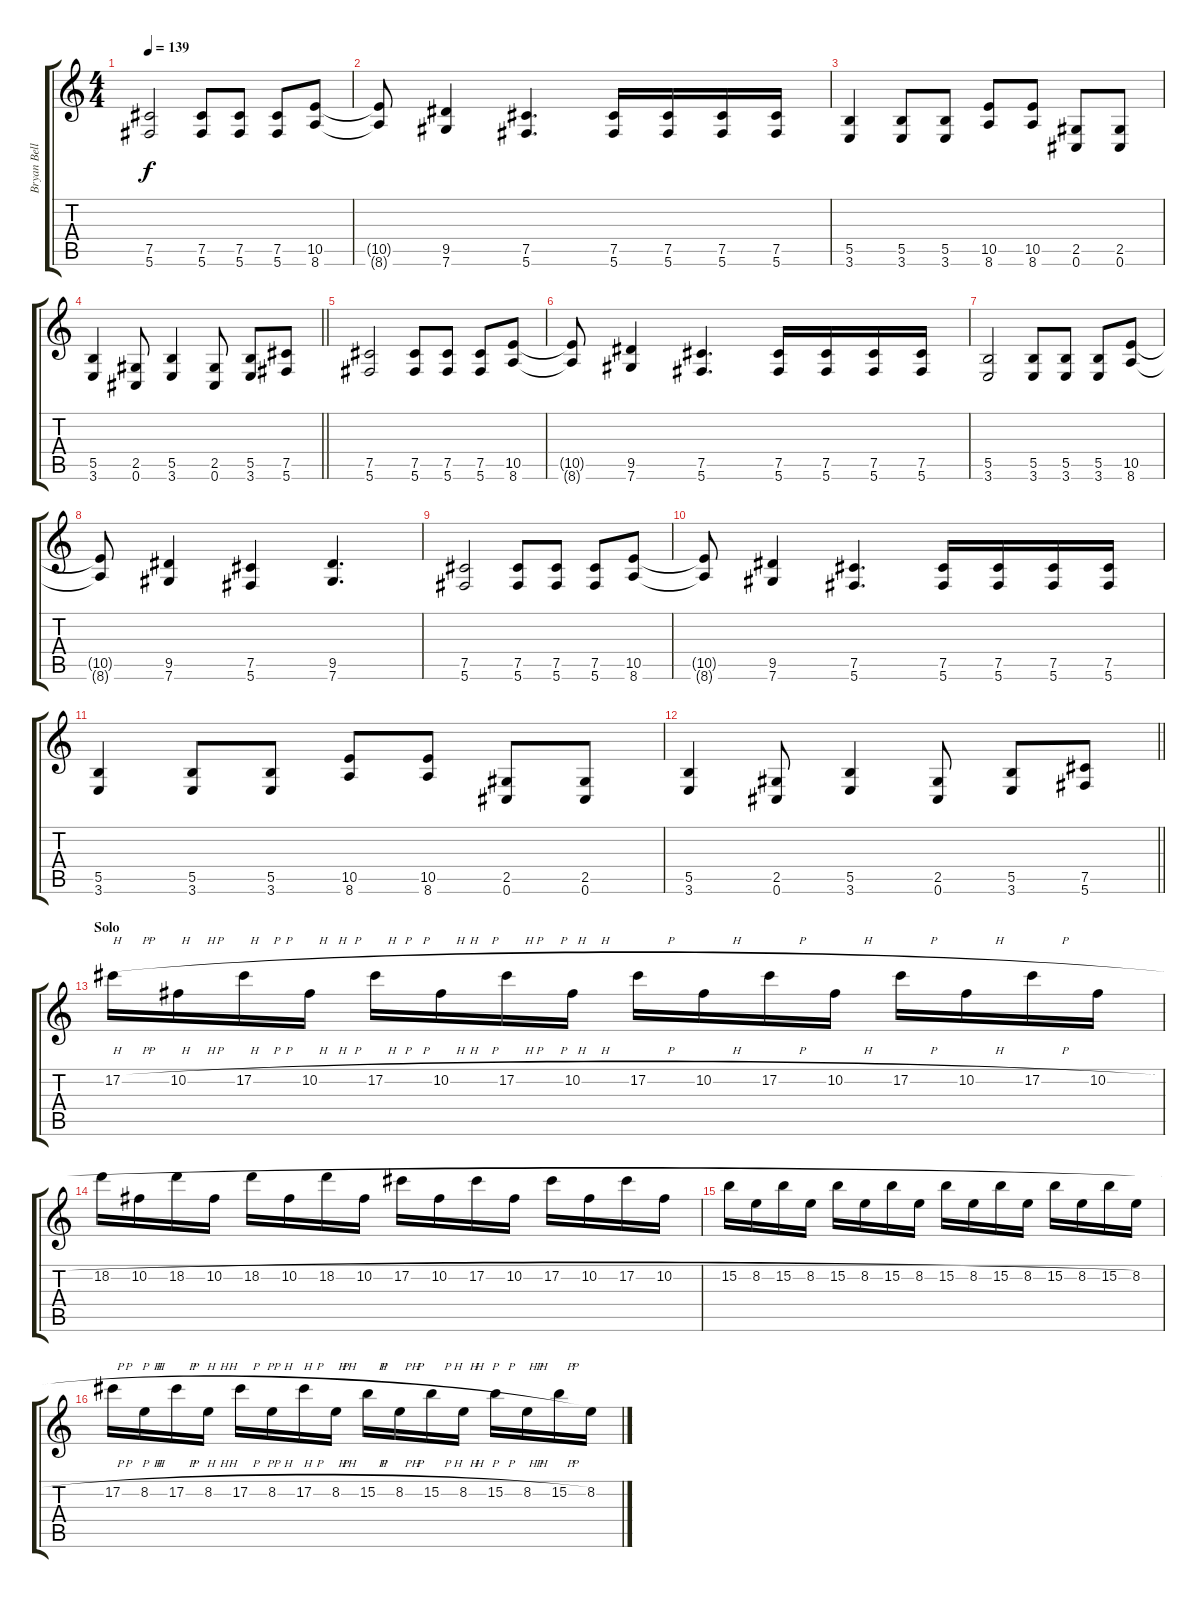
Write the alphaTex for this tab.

\track ("Bryan Belleau - Lead Guitar" "Bryan Bell") {instrument distortionguitar}
\staff {score tabs}
\tuning (Db4 Ab3 E3 B2 Gb2 Db2) {hide}
\ts (4 4)
\tempo 139
\clef g2
\ks c
(7.5 5.6).2{dy f} (7.5 5.6).8 (7.5 5.6).8 (7.5 5.6).8 (10.5 8.6).8 |
(10.5{t} 8.6{t}).8 (9.5 7.6).4 (7.5 5.6).4{d} (7.5 5.6).16 (7.5 5.6).16 (7.5 5.6).16 (7.5 5.6).16 |
(5.5 3.6).4 (5.5 3.6).8 (5.5 3.6).8 (10.5 8.6).8 (10.5 8.6).8 (2.5 0.6).8 (2.5 0.6).8 |
\barLineRight lightlight
(5.5 3.6).4 (2.5 0.6).8 (5.5 3.6).4 (2.5 0.6).8 (5.5 3.6).8 (7.5 5.6).8 |
(7.5 5.6).2 (7.5 5.6).8 (7.5 5.6).8 (7.5 5.6).8 (10.5 8.6).8 |
(10.5{t} 8.6{t}).8 (9.5 7.6).4 (7.5 5.6).4{d} (7.5 5.6).16 (7.5 5.6).16 (7.5 5.6).16 (7.5 5.6).16 |
(5.5 3.6).2 (5.5 3.6).8 (5.5 3.6).8 (5.5 3.6).8 (10.5 8.6).8 |
(10.5{t} 8.6{t}).8 (9.5 7.6).4 (7.5 5.6).4 (9.5 7.6).4{d} |
(7.5 5.6).2 (7.5 5.6).8 (7.5 5.6).8 (7.5 5.6).8 (10.5 8.6).8 |
(10.5{t} 8.6{t}).8 (9.5 7.6).4 (7.5 5.6).4{d} (7.5 5.6).16 (7.5 5.6).16 (7.5 5.6).16 (7.5 5.6).16 |
(5.5 3.6).4 (5.5 3.6).8 (5.5 3.6).8 (10.5 8.6).8 (10.5 8.6).8 (2.5 0.6).8 (2.5 0.6).8 |
\barLineRight lightlight
(5.5 3.6).4 (2.5 0.6).8 (5.5 3.6).4 (2.5 0.6).8 (5.5 3.6).8 (7.5 5.6).8 |
\section ("" "Solo")
17.2{h}.16{volume 16} 10.2{h}.16 17.2{h}.16 10.2{h}.16 17.2{h}.16 10.2{h}.16 17.2{h}.16 10.2{h}.16 17.2{h}.16 10.2{h}.16 17.2{h}.16 10.2{h}.16 17.2{h}.16 10.2{h}.16 17.2{h}.16 10.2{h}.16 |
18.2{h}.16 10.2{h}.16 18.2{h}.16 10.2{h}.16 18.2{h}.16 10.2{h}.16 18.2{h}.16 10.2{h}.16 17.2{h}.16 10.2{h}.16 17.2{h}.16 10.2{h}.16 17.2{h}.16 10.2{h}.16 17.2{h}.16 10.2{h}.16 |
15.2{h}.16 8.2{h}.16 15.2{h}.16 8.2{h}.16 15.2{h}.16 8.2{h}.16 15.2{h}.16 8.2{h}.16 15.2{h}.16 8.2{h}.16 15.2{h}.16 8.2{h}.16 15.2{h}.16 8.2{h}.16 15.2{h}.16 8.2{h}.16 |
17.2{h}.16 8.2{h}.16 17.2{h}.16 8.2{h}.16 17.2{h}.16 8.2{h}.16 17.2{h}.16 8.2{h}.16 15.2{h}.16 8.2{h}.16 15.2{h}.16 8.2{h}.16 15.2{h}.16 8.2{h}.16 15.2{h}.16 8.2{h}.16
